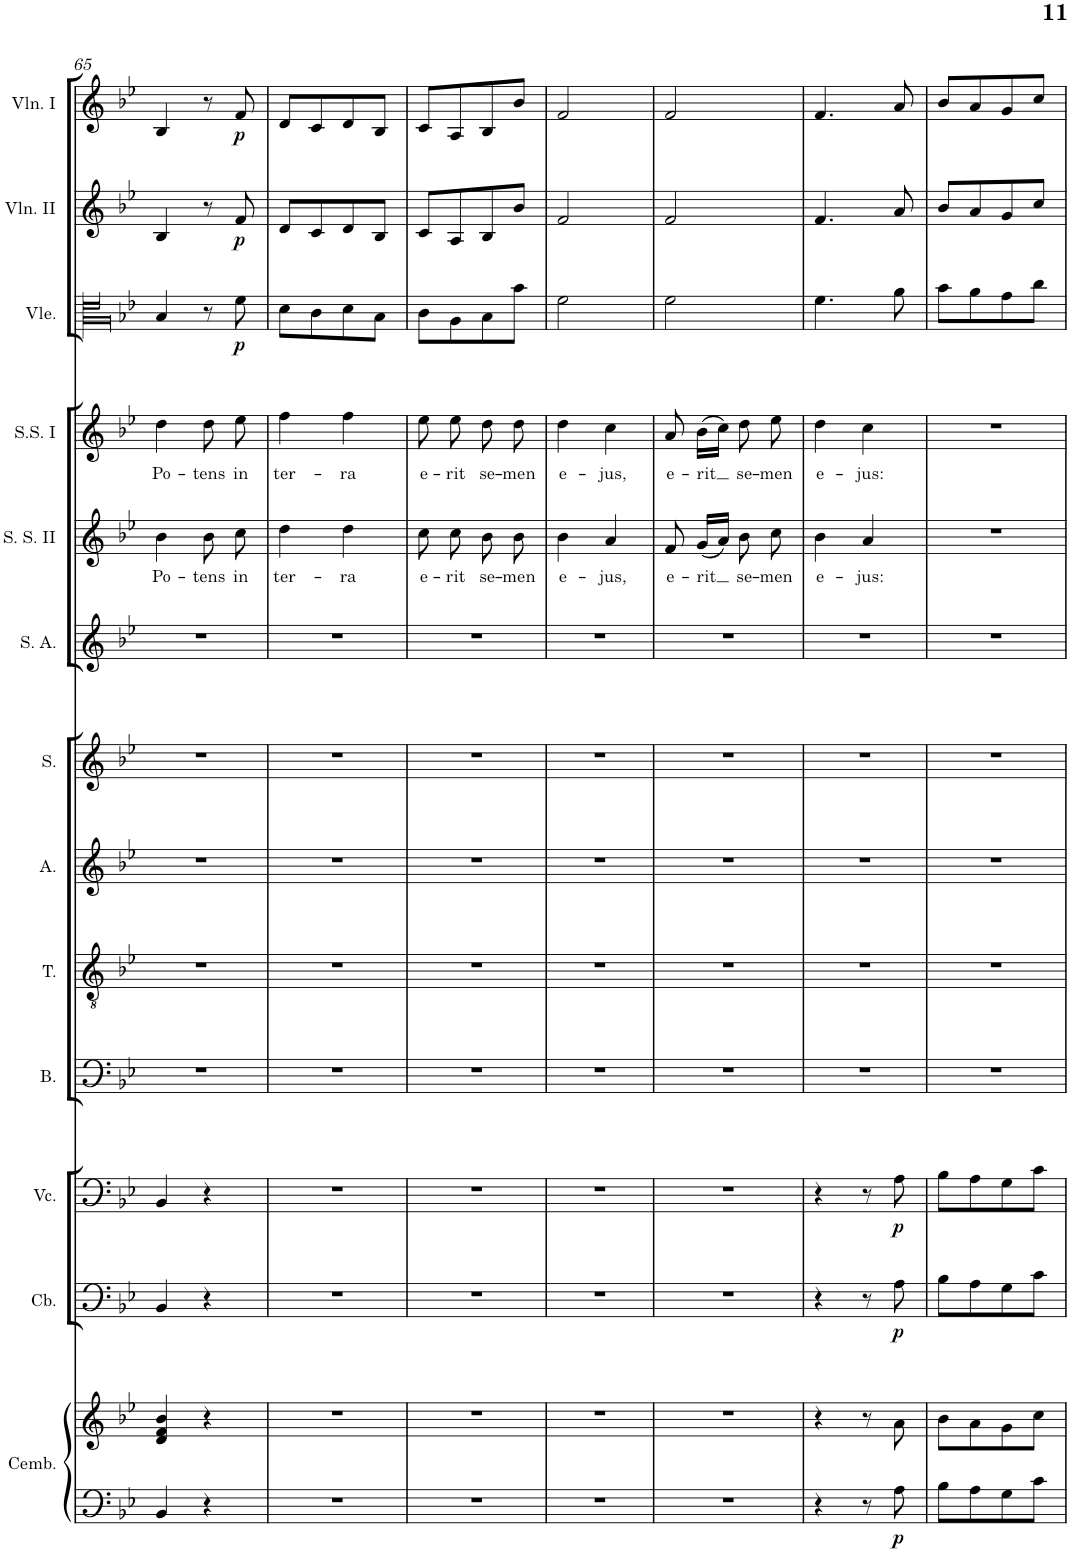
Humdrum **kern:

**kern	**kern	**dynam	**kern	**dynam	**kern	**dynam	**kern	**kern	**kern	**kern	**kern	**kern	**text	**kern	**text	**kern	**dynam	**kern	**dynam	**kern	**dynam
*part13	*part13	*part13	*part12	*part12	*part11	*part11	*part10	*part9	*part8	*part7	*part6	*part5	*part5	*part4	*part4	*part3	*part3	*part2	*part2	*part1	*part1
*staff14	*staff13	*staff13/14	*staff12	*staff12	*staff11	*staff11	*staff10	*staff9	*staff8	*staff7	*staff6	*staff5	*staff5	*staff4	*staff4	*staff3	*staff3	*staff2	*staff2	*staff1	*staff1
*I"Cembalo	*	*	*I"Contrabassi	*	*I"Violoncelli	*	*I"Bassi	*I"Tenori	*I"Alti	*I"Soprani	*I"Alti Soli	*I"Soprani Soli II	*	*I"Soprani Soli I	*	*I"Viole	*	*I"Violini II	*	*I"Violini I	*
*I'Cemb.	*	*	*I'Cb.	*	*I'Vc.	*	*I'B.	*I'T.	*I'A.	*I'S.	*	*I'S. S. II	*	*I'S.S. I	*	*I'Vle.	*	*I'Vln. II	*	*I'Vln. I	*
!!LO:PB:g=z
*clefF4	*clefG2	*	*clefF4	*	*clefF4	*	*clefF4	*clefGv2	*clefG2	*clefG2	*clefG2	*clefG2	*	*clefG2	*	*clefC3	*	*clefG2	*	*clefG2	*
*	*	*	*Trd7c12	*	*	*	*	*	*	*	*	*	*	*	*	*	*	*	*	*	*
*k[b-e-]	*k[b-e-]	*	*k[b-e-]	*	*k[b-e-]	*	*k[b-e-]	*k[b-e-]	*k[b-e-]	*k[b-e-]	*k[b-e-]	*k[b-e-]	*	*k[b-e-]	*	*k[b-e-]	*	*k[b-e-]	*	*k[b-e-]	*
*M2/4	*M2/4	*	*M2/4	*	*M2/4	*	*M2/4	*M2/4	*M2/4	*M2/4	*M2/4	*M2/4	*	*M2/4	*	*M2/4	*	*M2/4	*	*M2/4	*
=65	=65	=65	=65	=65	=65	=65	=65	=65	=65	=65	=65	=65	=65	=65	=65	=65	=65	=65	=65	=65	=65
!	!	!	!	!	!	!	!	!	!	!	!	!	!LO:LY:b	!	!LO:LY:b	!	!	!	!	!	!
4BB-/	4d/ 4f/ 4b-/	.	4BB-/	.	4BB-/	.	2r	2r	2r	2r	2r	4b-\	Po-	4dd\	Po-	4B-/	.	4B-/	.	4B-/	.
!	!	!	!	!	!	!	!	!	!	!	!	!	!LO:LY:b	!	!LO:LY:b	!	!	!	!	!	!
4r	4r	.	4r	.	4r	.	.	.	.	.	.	8b-\	-tens	8dd\	-tens	8r	.	8r	.	8r	.
!	!	!	!	!	!	!	!	!	!	!	!	!	!LO:LY:b	!	!LO:LY:b	!	!LO:DY:b	!	!LO:DY:b	!	!LO:DY:b
.	.	.	.	.	.	.	.	.	.	.	.	8cc\	in	8ee-\	in	8f\	p	8f/	p	8f/	p
=66	=66	=66	=66	=66	=66	=66	=66	=66	=66	=66	=66	=66	=66	=66	=66	=66	=66	=66	=66	=66	=66
!	!	!	!	!	!	!	!	!	!	!	!	!	!LO:LY:b	!	!LO:LY:b	!	!	!	!	!	!
2r	2r	.	2r	.	2r	.	2r	2r	2r	2r	2r	4dd\	ter-	4ff\	ter-	8d\L	.	8d/L	.	8d/L	.
.	.	.	.	.	.	.	.	.	.	.	.	.	.	.	.	8c\	.	8c/	.	8c/	.
!	!	!	!	!	!	!	!	!	!	!	!	!	!LO:LY:b	!	!LO:LY:b	!	!	!	!	!	!
.	.	.	.	.	.	.	.	.	.	.	.	4dd\	-ra	4ff\	-ra	8d\	.	8d/	.	8d/	.
.	.	.	.	.	.	.	.	.	.	.	.	.	.	.	.	8B-\J	.	8B-/J	.	8B-/J	.
=67	=67	=67	=67	=67	=67	=67	=67	=67	=67	=67	=67	=67	=67	=67	=67	=67	=67	=67	=67	=67	=67
!	!	!	!	!	!	!	!	!	!	!	!	!	!LO:LY:b	!	!LO:LY:b	!	!	!	!	!	!
2r	2r	.	2r	.	2r	.	2r	2r	2r	2r	2r	8cc\	e-	8ee-\	e-	8c\L	.	8c/L	.	8c/L	.
!	!	!	!	!	!	!	!	!	!	!	!	!	!LO:LY:b	!	!LO:LY:b	!	!	!	!	!	!
.	.	.	.	.	.	.	.	.	.	.	.	8cc\	-rit	8ee-\	-rit	8A\	.	8A/	.	8A/	.
!	!	!	!	!	!	!	!	!	!	!	!	!	!LO:LY:b	!	!LO:LY:b	!	!	!	!	!	!
.	.	.	.	.	.	.	.	.	.	.	.	8b-\	se-	8dd\	se-	8B-\	.	8B-/	.	8B-/	.
!	!	!	!	!	!	!	!	!	!	!	!	!	!LO:LY:b	!	!LO:LY:b	!	!	!	!	!	!
.	.	.	.	.	.	.	.	.	.	.	.	8b-\	-men	8dd\	-men	8b-\J	.	8b-/J	.	8b-/J	.
=68	=68	=68	=68	=68	=68	=68	=68	=68	=68	=68	=68	=68	=68	=68	=68	=68	=68	=68	=68	=68	=68
!	!	!	!	!	!	!	!	!	!	!	!	!	!LO:LY:b	!	!LO:LY:b	!	!	!	!	!	!
2r	2r	.	2r	.	2r	.	2r	2r	2r	2r	2r	4b-\	e-	4dd\	e-	2f\	.	2f/	.	2f/	.
!	!	!	!	!	!	!	!	!	!	!	!	!	!LO:LY:b	!	!LO:LY:b	!	!	!	!	!	!
.	.	.	.	.	.	.	.	.	.	.	.	4a/	-jus,	4cc\	-jus,	.	.	.	.	.	.
=69	=69	=69	=69	=69	=69	=69	=69	=69	=69	=69	=69	=69	=69	=69	=69	=69	=69	=69	=69	=69	=69
!	!	!	!	!	!	!	!	!	!	!	!	!	!LO:LY:b	!	!LO:LY:b	!	!	!	!	!	!
2r	2r	.	2r	.	2r	.	2r	2r	2r	2r	2r	8f/	e-	8a/	e-	2f\	.	2f/	.	2f/	.
!	!	!	!	!	!	!	!	!	!	!	!	!	!LO:LY:b	!	!LO:LY:b	!	!	!	!	!	!
.	.	.	.	.	.	.	.	.	.	.	.	(16g/LL	-rit	(16b-\LL	-rit	.	.	.	.	.	.
.	.	.	.	.	.	.	.	.	.	.	.	16a/JJ)	.	16cc\JJ)	.	.	.	.	.	.	.
!	!	!	!	!	!	!	!	!	!	!	!	!	!LO:LY:b	!	!LO:LY:b	!	!	!	!	!	!
.	.	.	.	.	.	.	.	.	.	.	.	8b-\	se-	8dd\	se-	.	.	.	.	.	.
!	!	!	!	!	!	!	!	!	!	!	!	!	!LO:LY:b	!	!LO:LY:b	!	!	!	!	!	!
.	.	.	.	.	.	.	.	.	.	.	.	8cc\	-men	8ee-\	-men	.	.	.	.	.	.
=70	=70	=70	=70	=70	=70	=70	=70	=70	=70	=70	=70	=70	=70	=70	=70	=70	=70	=70	=70	=70	=70
!	!	!	!	!	!	!	!	!	!	!	!	!	!LO:LY:b	!	!LO:LY:b	!	!	!	!	!	!
4r	4r	.	4r	.	4r	.	2r	2r	2r	2r	2r	4b-\	e-	4dd\	e-	4.f\	.	4.f/	.	4.f/	.
!	!	!	!	!	!	!	!	!	!	!	!	!	!LO:LY:b	!	!LO:LY:b	!	!	!	!	!	!
8r	8r	.	8r	.	8r	.	.	.	.	.	.	4a/	-jus:	4cc\	-jus:	.	.	.	.	.	.
!	!	!LO:DY:b=2	!	!LO:DY:b	!	!LO:DY:b	!	!	!	!	!	!	!	!	!	!	!	!	!	!	!
8A\	8a\	p	8A\	p	8A\	p	.	.	.	.	.	.	.	.	.	8a\	.	8a/	.	8a/	.
=71	=71	=71	=71	=71	=71	=71	=71	=71	=71	=71	=71	=71	=71	=71	=71	=71	=71	=71	=71	=71	=71
8B-\L	8b-\L	.	8B-\L	.	8B-\L	.	2r	2r	2r	2r	2r	2r	.	2r	.	8b-\L	.	8b-/L	.	8b-/L	.
8A\	8a\	.	8A\	.	8A\	.	.	.	.	.	.	.	.	.	.	8a\	.	8a/	.	8a/	.
8G\	8g\	.	8G\	.	8G\	.	.	.	.	.	.	.	.	.	.	8g\	.	8g/	.	8g/	.
8c\J	8cc\J	.	8c\J	.	8c\J	.	.	.	.	.	.	.	.	.	.	8cc\J	.	8cc/J	.	8cc/J	.
=	=	=	=	=	=	=	=	=	=	=	=	=	=	=	=	=	=	=	=	=	=
*-	*-	*-	*-	*-	*-	*-	*-	*-	*-	*-	*-	*-	*-	*-	*-	*-	*-	*-	*-	*-	*-
